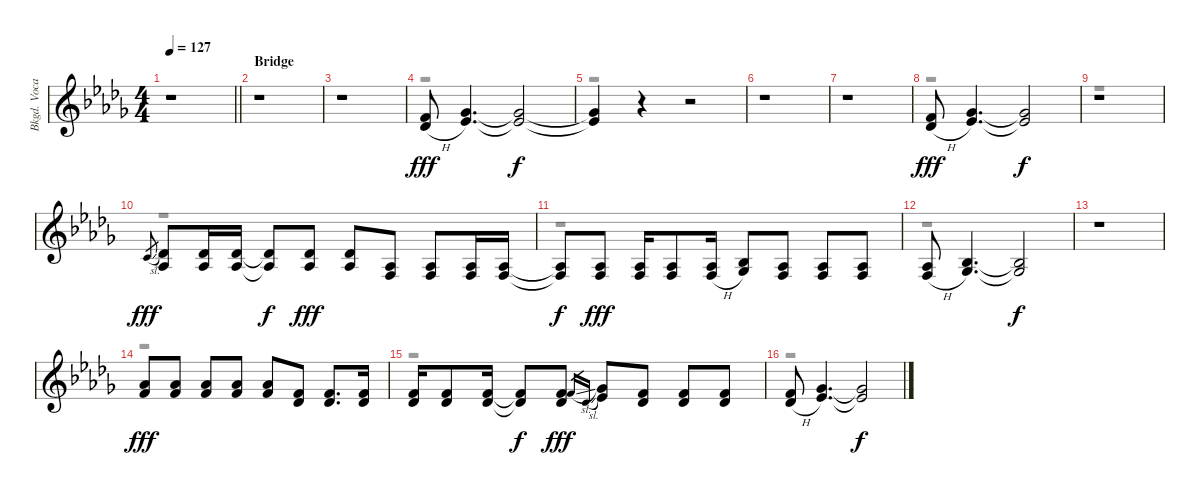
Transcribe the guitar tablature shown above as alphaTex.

\track ("Bkgd. Vocal" "Bkgd. Voca") {instrument lead6voice}
\staff {score}
\tuning (E4 B3 G3 D3 A2 E2) {hide}
\voice
\ts (4 4)
\tempo 127
\clef g2
\barLineRight lightlight
\ks bbminor
r.1{dy f} |
\section ("" "Bridge")
r.1 |
r.1 |
(1.1{h} 2.2{h}).8{dy fff} (2.1 4.2).4{d} (2.1{t} 4.2{t}).2{dy f} |
(2.1{t} 4.2{t}).4 r.4 r.2 |
r.1 |
r.1 |
(1.1{h} 2.2{h}).8{dy fff} (2.1 4.2).4{d} (2.1{t} 4.2{t}).2{dy f} |
r.1 |
1.2{sl}.8{gr dy fff} (2.2 6.4).8 (2.2 6.4).16 (2.2 6.4).16 (2.2{t} 6.4{t}).8{dy f} (2.2 6.4).8{dy fff} (2.2 6.4).8 (1.3 3.4).8 (1.3 3.4).8 (1.3 3.4).16 (1.3 3.4).16 |
(1.3{t} 3.4{t}).8{dy f} (1.3 3.4).8{dy fff} (1.3 3.4).16 (1.3 3.4).8 (1.3{h} 3.4{h}).16 (3.3 4.4).8 (1.3 3.4).8 (1.3 3.4).8 (1.3 3.4).8 |
(1.3{h} 3.4{h}).8 (3.3 4.4).4{d} (3.3{t} 4.4{t}).2{dy f} |
r.1 |
(4.1 6.2).8{dy fff} (4.1 6.2).8 (4.1 6.2).8 (4.1 6.2).8 (4.1 6.2).8 (1.1 2.2).8 (1.1 2.2).8{d} (1.1 2.2).16 |
(1.1 2.2).16 (1.1 2.2).8 (1.1 2.2).16 (1.1{t} 2.2{t}).8{dy f} (1.1 2.2).8{dy fff} 1.1{sl}.16{gr} 2.2{sl}.16{gr} (2.1 4.2).8 (1.1 2.2).8 (1.1 2.2).8 (1.1 2.2).8 |
(1.1{h} 2.2{h}).8 (2.1 4.2).4{d} (2.1{t} 4.2{t}).2{dy f}
\voice
\clef g2
\ottava regular
\simile none
\barLineRight lightlight
\ks bbminor
r.1{dy f} |
r.1 |
r.1 |
r.1 |
r.1 |
r.1 |
r.1 |
r.1 |
r.1 |
r.1 |
r.1 |
r.1 |
r.1 |
r.1 |
r.1 |
r.1
